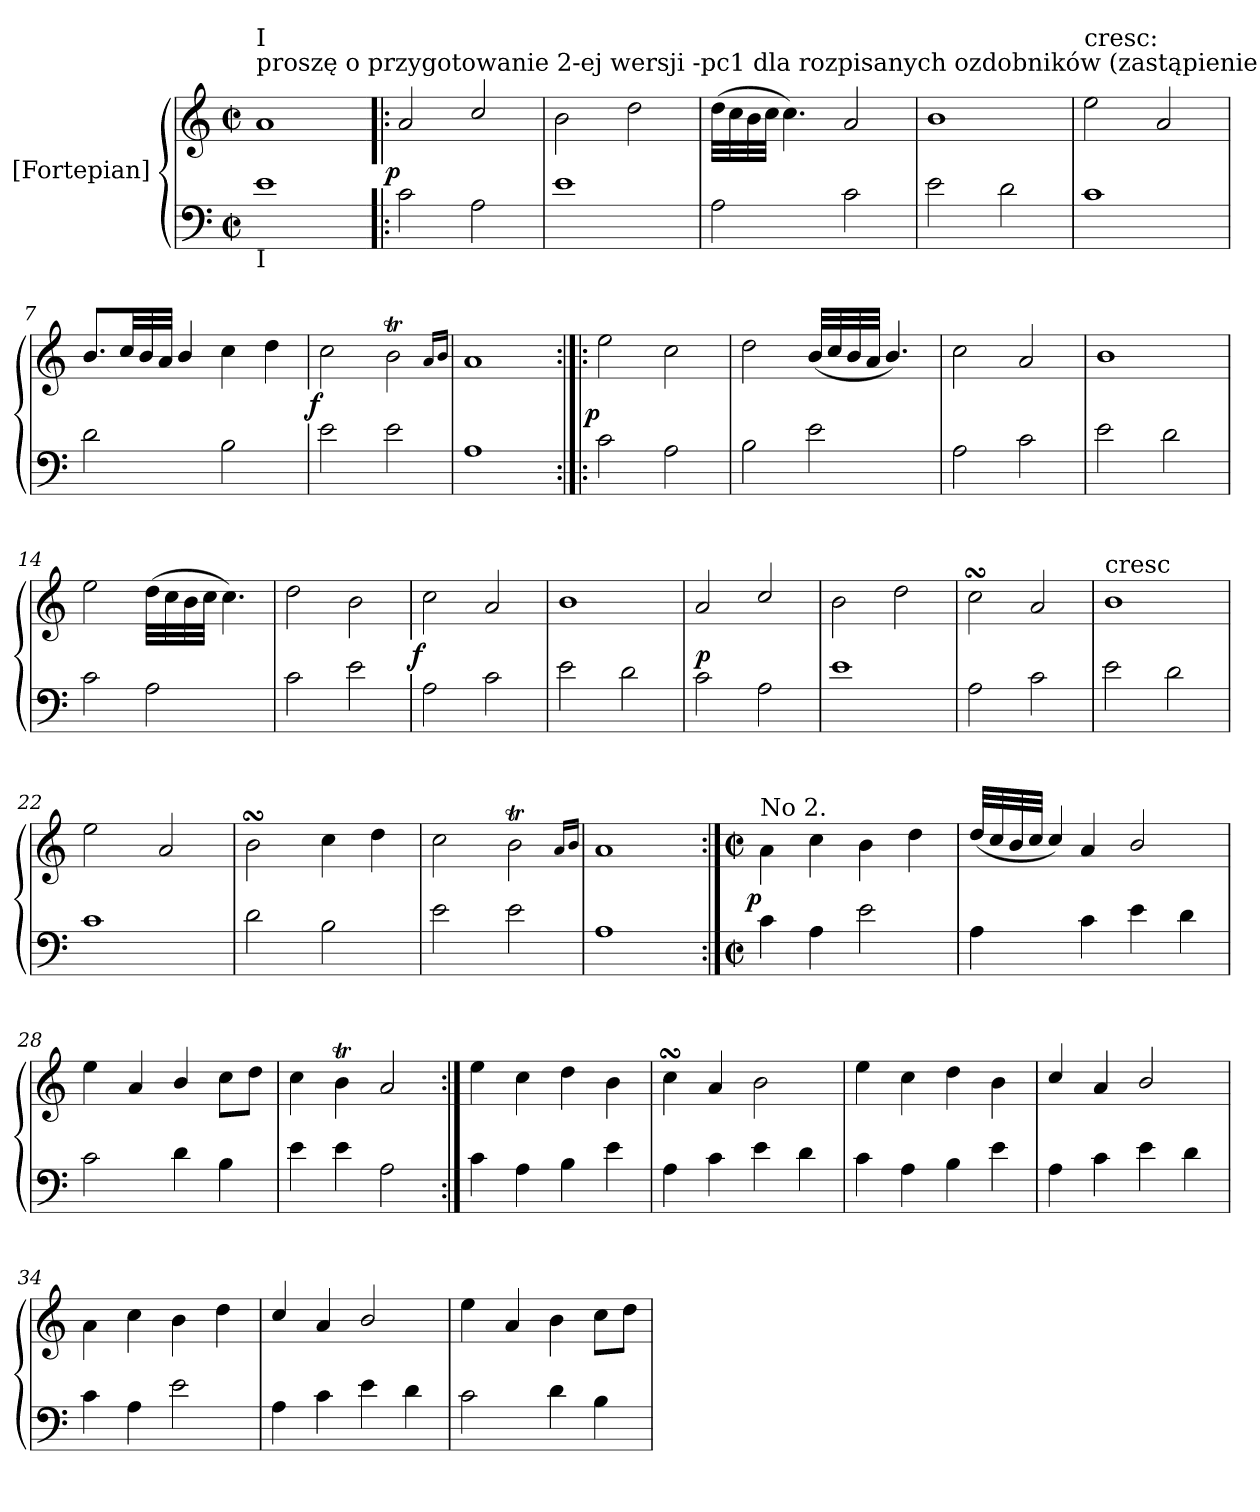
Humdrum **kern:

**kern	**kern	**dynam
*part1	*part1	*part1
*staff2	*staff1	*staff1/2
*I"[Fortepian]	*	*
*clefF4	*clefG2	*
*k[]	*k[]	*
*M2/2	*M2/2	*
*met(c|)	*met(c|)	*
=1	=1	=1
!	!LO:TX:a:t=proszę o przygotowanie 2-ej wersji -pc1 dla rozpisanych ozdobników (zastąpienie oryginalnych taktów tymi zapisywanymi powyżej) pozdr. EZ	!
!	!LO:TX:a:t=I	!
!LO:TX:b:t=I	!	!
1e	1a	.
=2!|:	=2!|:	=2!|:
!	!	!LO:DY:rj
2c\	2a/	p
2A\	2cc/	.
=3	=3	=3
1e	2b\	.
.	2dd\	.
=4	=4	=4
2A\	(32dd\LLL	.
.	32cc\	.
.	32b\	.
.	32cc\JJJ	.
.	4.cc\)	.
2c\	2a/	.
=5	=5	=5
2e\	1b	.
2d\	.	.
=6	=6	=6
!	!LO:TX:t=cresc&colon;	!
1c	2ee\	.
.	2a/	.
=7	=7	=7
2d\	8.b/L	.
*	*Xtuplet	*
.	48cc/LL	.
.	48b/	.
.	48a/JJJ	.
.	4b/	.
2B\	4cc\	.
.	4dd\	.
=8	=8	=8
!	!	!LO:DY:rj
2e\	2cc\	f
2e\	2bt\	.
.	16qqa/LL	.
.	16qqb/JJ	.
=9	=9	=9
1A	1a	.
=10:|!|:	=10:|!|:	=10:|!|:
!	!	!LO:DY:rj
2c\	2ee\	p
2A\	2cc\	.
=11	=11	=11
2B\	2dd\	.
2e\	(<32b/LLL	.
.	32cc/	.
.	32b/	.
.	32a/JJJ	.
.	4.b/)	.
=12	=12	=12
2A\	2cc\	.
2c\	2a/	.
=13	=13	=13
2e\	1b	.
2d\	.	.
=14	=14	=14
2c\	2ee\	.
2A\	(>32dd\LLL	.
.	32cc\	.
.	32b\	.
.	32cc\JJJ	.
.	4.cc\)	.
=15	=15	=15
2c\	2dd\	.
2e\	2b\	.
=16	=16	=16
!	!	!LO:DY:rj
2A\	2cc\	f
2c\	2a/	.
=17	=17	=17
2e\	1b	.
2d\	.	.
=18	=18	=18
2c\	2a/	p
2A\	2cc/	.
=19	=19	=19
1e	2b\	.
.	2dd\	.
=20	=20	=20
2A\	2ccsSSs\	.
2c\	2a/	.
=21	=21	=21
!	!LO:TX:t=cresc	!
2e\	1b	.
2d\	.	.
=22	=22	=22
1c	2ee\	.
.	2a/	.
=23	=23	=23
2d\	2bsSsS\	.
2B\	4cc\	.
.	4dd\	.
=24	=24	=24
2e\	2cc\	.
2e\	2bt\	.
.	16qqa/LL	.
.	16qqb/JJ	.
=25	=25	=25
1A	1a	.
=26:|!	=26:|!	=26:|!
*M2/2	*M2/2	*
*met(c|)	*met(c|)	*
!	!LO:TX:a:t=No 2.	!
!	!	!LO:DY:rj
4c\	4a\	p
4A\	4cc\	.
2e\	4b\	.
.	4dd\	.
=27	=27	=27
4A\	(<32dd/LLL	.
.	32cc/	.
.	32b/	.
.	32cc/JJJ	.
!	!LO:N:vis=4	!
.	8cc/)	.
4c\	4a/	.
4e\	2b/	.
4d\	.	.
=28	=28	=28
2c\	4ee\	.
.	4a/	.
4d\	4b/	.
4B\	8cc\L	.
.	8dd\J	.
=29	=29	=29
4e\	4cc\	.
4e\	4bt\	.
2A\	2a/	.
=30:|!	=30:|!	=30:|!
4c\	4ee\	.
4A\	4cc\	.
4B\	4dd\	.
4e\	4b\	.
=31	=31	=31
4A\	4ccsSSs\	.
4c\	4a/	.
4e\	2b\	.
4d\	.	.
=32	=32	=32
4c\	4ee\	.
4A\	4cc\	.
4B\	4dd\	.
4e\	4b\	.
=33	=33	=33
4A\	4cc/	.
4c\	4a/	.
4e\	2b/	.
4d\	.	.
=34	=34	=34
4c\	4a\	.
4A\	4cc\	.
2e\	4b\	.
.	4dd\	.
=35	=35	=35
4A\	4cc/	.
4c\	4a/	.
4e\	2b/	.
4d\	.	.
=36	=36	=36
2c\	4ee\	.
.	4a/	.
4d\	4b\	.
4B\	8cc\L	.
.	8dd\J	.
=	=	=
*-	*-	*-
